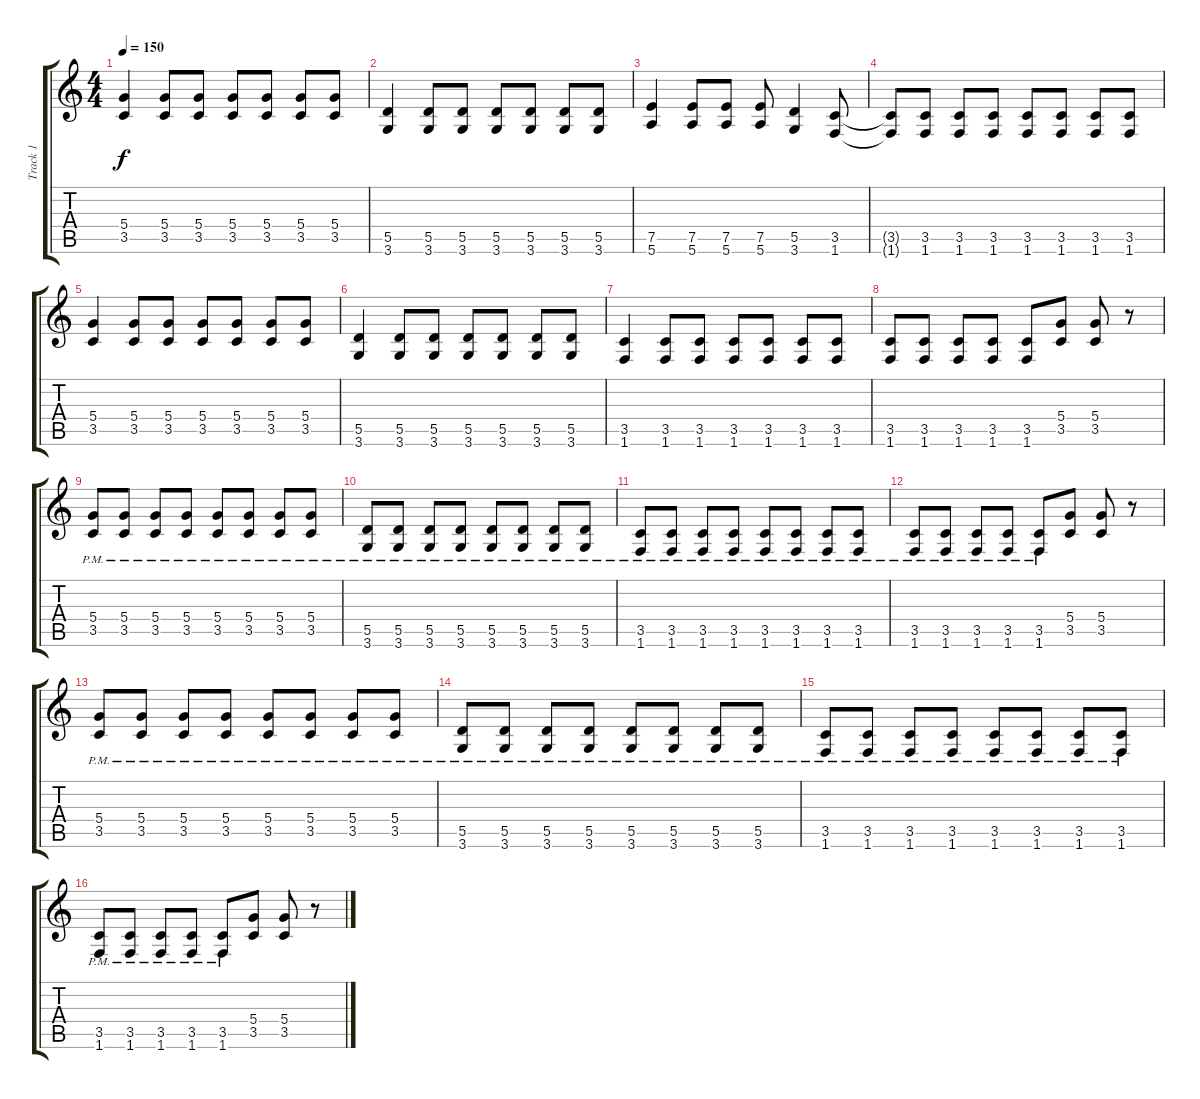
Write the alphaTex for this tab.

\track ("Track 1" "Track 1") {instrument overdrivenguitar}
\staff {score tabs}
\tuning (E4 B3 G3 D3 A2 E2) {hide}
\ts (4 4)
\tempo 150
\clef g2
\ks c
(5.4 3.5).4{dy f} (5.4 3.5).8 (5.4 3.5).8 (5.4 3.5).8 (5.4 3.5).8 (5.4 3.5).8 (5.4 3.5).8 |
(5.5 3.6).4 (5.5 3.6).8 (5.5 3.6).8 (5.5 3.6).8 (5.5 3.6).8 (5.5 3.6).8 (5.5 3.6).8 |
(7.5 5.6).4 (7.5 5.6).8 (7.5 5.6).8 (7.5 5.6).8 (5.5 3.6).4 (3.5 1.6).8 |
(3.5{t} 1.6{t}).8 (3.5 1.6).8 (3.5 1.6).8 (3.5 1.6).8 (3.5 1.6).8 (3.5 1.6).8 (3.5 1.6).8 (3.5 1.6).8 |
(5.4 3.5).4 (5.4 3.5).8 (5.4 3.5).8 (5.4 3.5).8 (5.4 3.5).8 (5.4 3.5).8 (5.4 3.5).8 |
(5.5 3.6).4 (5.5 3.6).8 (5.5 3.6).8 (5.5 3.6).8 (5.5 3.6).8 (5.5 3.6).8 (5.5 3.6).8 |
(3.5 1.6).4 (3.5 1.6).8 (3.5 1.6).8 (3.5 1.6).8 (3.5 1.6).8 (3.5 1.6).8 (3.5 1.6).8 |
(3.5 1.6).8 (3.5 1.6).8 (3.5 1.6).8 (3.5 1.6).8 (3.5 1.6).8 (5.4 3.5).8 (5.4 3.5).8 r.8 |
(5.4{pm} 3.5{pm}).8 (5.4{pm} 3.5{pm}).8 (5.4{pm} 3.5{pm}).8 (5.4{pm} 3.5{pm}).8 (5.4{pm} 3.5{pm}).8 (5.4{pm} 3.5{pm}).8 (5.4{pm} 3.5{pm}).8 (5.4{pm} 3.5{pm}).8 |
(5.5{pm} 3.6{pm}).8 (5.5{pm} 3.6{pm}).8 (5.5{pm} 3.6{pm}).8 (5.5{pm} 3.6{pm}).8 (5.5{pm} 3.6{pm}).8 (5.5{pm} 3.6{pm}).8 (5.5{pm} 3.6{pm}).8 (5.5{pm} 3.6{pm}).8 |
(3.5{pm} 1.6{pm}).8 (3.5{pm} 1.6{pm}).8 (3.5{pm} 1.6{pm}).8 (3.5{pm} 1.6{pm}).8 (3.5{pm} 1.6{pm}).8 (3.5{pm} 1.6{pm}).8 (3.5{pm} 1.6{pm}).8 (3.5{pm} 1.6{pm}).8 |
(3.5{pm} 1.6{pm}).8 (3.5{pm} 1.6{pm}).8 (3.5{pm} 1.6{pm}).8 (3.5{pm} 1.6{pm}).8 (3.5{pm} 1.6{pm}).8 (5.4 3.5).8 (5.4 3.5).8 r.8 |
(5.4{pm} 3.5{pm}).8 (5.4{pm} 3.5{pm}).8 (5.4{pm} 3.5{pm}).8 (5.4{pm} 3.5{pm}).8 (5.4{pm} 3.5{pm}).8 (5.4{pm} 3.5{pm}).8 (5.4{pm} 3.5{pm}).8 (5.4{pm} 3.5{pm}).8 |
(5.5{pm} 3.6{pm}).8 (5.5{pm} 3.6{pm}).8 (5.5{pm} 3.6{pm}).8 (5.5{pm} 3.6{pm}).8 (5.5{pm} 3.6{pm}).8 (5.5{pm} 3.6{pm}).8 (5.5{pm} 3.6{pm}).8 (5.5{pm} 3.6{pm}).8 |
(3.5{pm} 1.6{pm}).8 (3.5{pm} 1.6{pm}).8 (3.5{pm} 1.6{pm}).8 (3.5{pm} 1.6{pm}).8 (3.5{pm} 1.6{pm}).8 (3.5{pm} 1.6{pm}).8 (3.5{pm} 1.6{pm}).8 (3.5{pm} 1.6{pm}).8 |
(3.5{pm} 1.6{pm}).8 (3.5{pm} 1.6{pm}).8 (3.5{pm} 1.6{pm}).8 (3.5{pm} 1.6{pm}).8 (3.5{pm} 1.6{pm}).8 (5.4 3.5).8 (5.4 3.5).8 r.8
